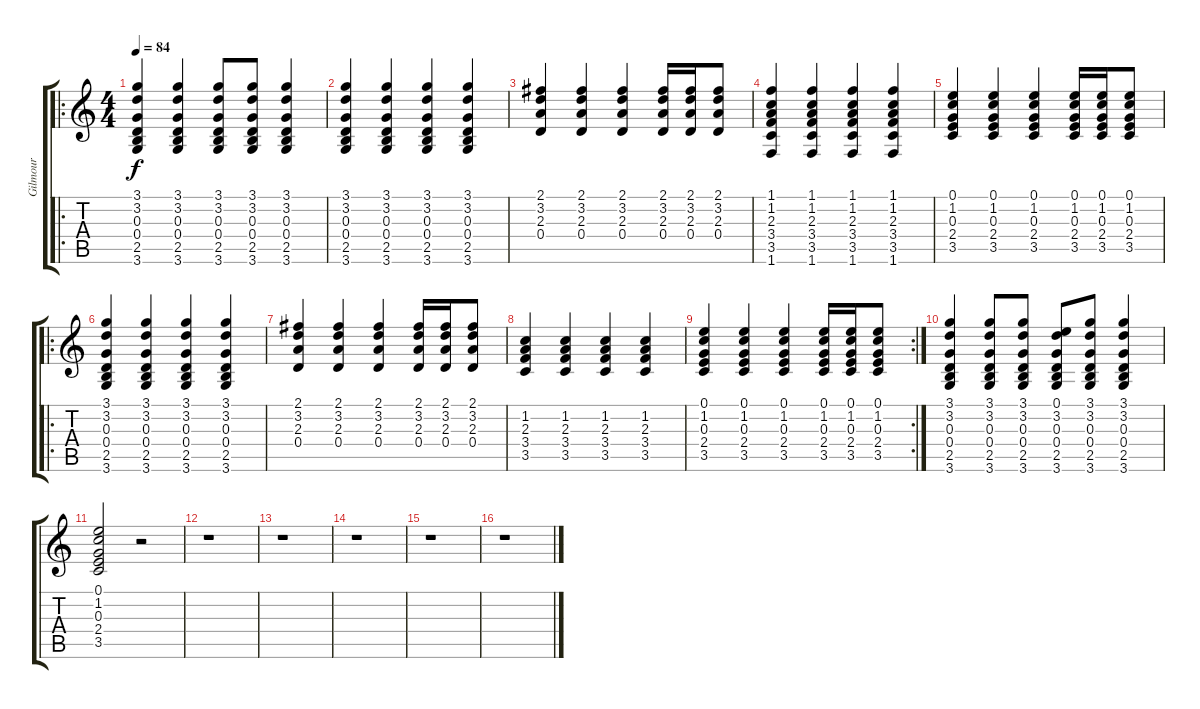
\track ("Gilmour" "Gilmour") {instrument acousticguitarsteel}
\staff {score tabs}
\tuning (E4 B3 G3 D3 A2 E2) {hide}
\ro
\ts (4 4)
\tempo 84
\clef g2
\ks c
(3.1 3.2 0.3 0.4 2.5 3.6).4{dy f instrument acousticguitarsteel} (3.1 3.2 0.3 0.4 2.5 3.6).4 (3.1 3.2 0.3 0.4 2.5 3.6).8 (3.1 3.2 0.3 0.4 2.5 3.6).8 (3.1 3.2 0.3 0.4 2.5 3.6).4 |
(3.1 3.2 0.3 0.4 2.5 3.6).4 (3.1 3.2 0.3 0.4 2.5 3.6).4 (3.1 3.2 0.3 0.4 2.5 3.6).4 (3.1 3.2 0.3 0.4 2.5 3.6).4 |
(2.1 3.2 2.3 0.4).4 (2.1 3.2 2.3 0.4).4 (2.1 3.2 2.3 0.4).4 (2.1 3.2 2.3 0.4).16 (2.1 3.2 2.3 0.4).16 (2.1 3.2 2.3 0.4).8 |
(1.1 1.2 2.3 3.4 3.5 1.6).4 (1.1 1.2 2.3 3.4 3.5 1.6).4 (1.1 1.2 2.3 3.4 3.5 1.6).4 (1.1 1.2 2.3 3.4 3.5 1.6).4 |
(0.1 1.2 0.3 2.4 3.5).4 (0.1 1.2 0.3 2.4 3.5).4 (0.1 1.2 0.3 2.4 3.5).4 (0.1 1.2 0.3 2.4 3.5).16 (0.1 1.2 0.3 2.4 3.5).16 (0.1 1.2 0.3 2.4 3.5).8 |
\ro
(3.1 3.2 0.3 0.4 2.5 3.6).4 (3.1 3.2 0.3 0.4 2.5 3.6).4 (3.1 3.2 0.3 0.4 2.5 3.6).4 (3.1 3.2 0.3 0.4 2.5 3.6).4 |
(2.1 3.2 2.3 0.4).4 (2.1 3.2 2.3 0.4).4 (2.1 3.2 2.3 0.4).4 (2.1 3.2 2.3 0.4).16 (2.1 3.2 2.3 0.4).16 (2.1 3.2 2.3 0.4).8 |
(1.2 2.3 3.4 3.5).4 (1.2 2.3 3.4 3.5).4 (1.2 2.3 3.4 3.5).4 (1.2 2.3 3.4 3.5).4 |
\rc 2
(0.1 1.2 0.3 2.4 3.5).4 (0.1 1.2 0.3 2.4 3.5).4 (0.1 1.2 0.3 2.4 3.5).4 (0.1 1.2 0.3 2.4 3.5).16 (0.1 1.2 0.3 2.4 3.5).16 (0.1 1.2 0.3 2.4 3.5).8 |
(3.1 3.2 0.3 0.4 2.5 3.6).4 (3.1 3.2 0.3 0.4 2.5 3.6).8 (3.1 3.2 0.3 0.4 2.5 3.6).8 (0.1 3.2 0.3 0.4 2.5 3.6).8 (3.1 3.2 0.3 0.4 2.5 3.6).8 (3.1 3.2 0.3 0.4 2.5 3.6).4 |
(0.1 1.2 0.3 2.4 3.5).2 r.2 |
r.1 |
r.1 |
r.1 |
r.1 |
r.1
